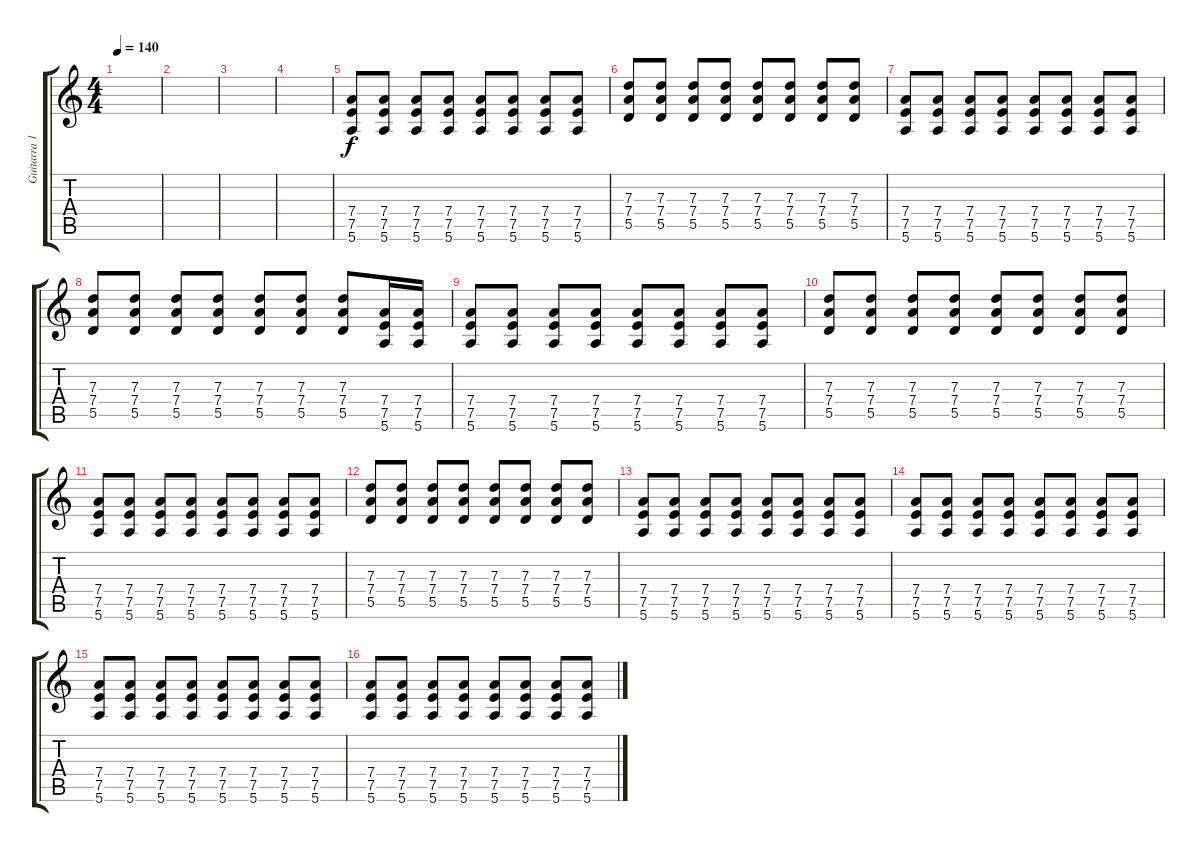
\track ("Guitarra 1" "Guitarra 1") {instrument distortionguitar}
\staff {score tabs}
\tuning (E4 B3 G3 D3 A2 E2) {hide}
\ts (4 4)
\tempo 140
\clef g2
\ks c
|
|
|
|
(7.4 7.5 5.6).8 (7.4 7.5 5.6).8 (7.4 7.5 5.6).8 (7.4 7.5 5.6).8 (7.4 7.5 5.6).8 (7.4 7.5 5.6).8 (7.4 7.5 5.6).8 (7.4 7.5 5.6).8 |
(7.3 7.4 5.5).8 (7.3 7.4 5.5).8 (7.3 7.4 5.5).8 (7.3 7.4 5.5).8 (7.3 7.4 5.5).8 (7.3 7.4 5.5).8 (7.3 7.4 5.5).8 (7.3 7.4 5.5).8 |
(7.4 7.5 5.6).8 (7.4 7.5 5.6).8 (7.4 7.5 5.6).8 (7.4 7.5 5.6).8 (7.4 7.5 5.6).8 (7.4 7.5 5.6).8 (7.4 7.5 5.6).8 (7.4 7.5 5.6).8 |
(7.3 7.4 5.5).8 (7.3 7.4 5.5).8 (7.3 7.4 5.5).8 (7.3 7.4 5.5).8 (7.3 7.4 5.5).8 (7.3 7.4 5.5).8 (7.3 7.4 5.5).8 (7.4 7.5 5.6).16 (7.4 7.5 5.6).16 |
(7.4 7.5 5.6).8{balance 8 instrument distortionguitar} (7.4 7.5 5.6).8 (7.4 7.5 5.6).8 (7.4 7.5 5.6).8 (7.4 7.5 5.6).8 (7.4 7.5 5.6).8 (7.4 7.5 5.6).8 (7.4 7.5 5.6).8 |
(7.3 7.4 5.5).8 (7.3 7.4 5.5).8 (7.3 7.4 5.5).8 (7.3 7.4 5.5).8 (7.3 7.4 5.5).8 (7.3 7.4 5.5).8 (7.3 7.4 5.5).8 (7.3 7.4 5.5).8 |
(7.4 7.5 5.6).8 (7.4 7.5 5.6).8 (7.4 7.5 5.6).8 (7.4 7.5 5.6).8 (7.4 7.5 5.6).8 (7.4 7.5 5.6).8 (7.4 7.5 5.6).8 (7.4 7.5 5.6).8 |
(7.3 7.4 5.5).8 (7.3 7.4 5.5).8 (7.3 7.4 5.5).8 (7.3 7.4 5.5).8 (7.3 7.4 5.5).8 (7.3 7.4 5.5).8 (7.3 7.4 5.5).8 (7.3 7.4 5.5).8 |
(7.4 7.5 5.6).8 (7.4 7.5 5.6).8 (7.4 7.5 5.6).8 (7.4 7.5 5.6).8 (7.4 7.5 5.6).8 (7.4 7.5 5.6).8 (7.4 7.5 5.6).8 (7.4 7.5 5.6).8 |
(7.4 7.5 5.6).8 (7.4 7.5 5.6).8 (7.4 7.5 5.6).8 (7.4 7.5 5.6).8 (7.4 7.5 5.6).8 (7.4 7.5 5.6).8 (7.4 7.5 5.6).8 (7.4 7.5 5.6).8 |
(7.4 7.5 5.6).8 (7.4 7.5 5.6).8 (7.4 7.5 5.6).8 (7.4 7.5 5.6).8 (7.4 7.5 5.6).8 (7.4 7.5 5.6).8 (7.4 7.5 5.6).8 (7.4 7.5 5.6).8 |
(7.4 7.5 5.6).8 (7.4 7.5 5.6).8 (7.4 7.5 5.6).8 (7.4 7.5 5.6).8 (7.4 7.5 5.6).8 (7.4 7.5 5.6).8 (7.4 7.5 5.6).8 (7.4 7.5 5.6).8
